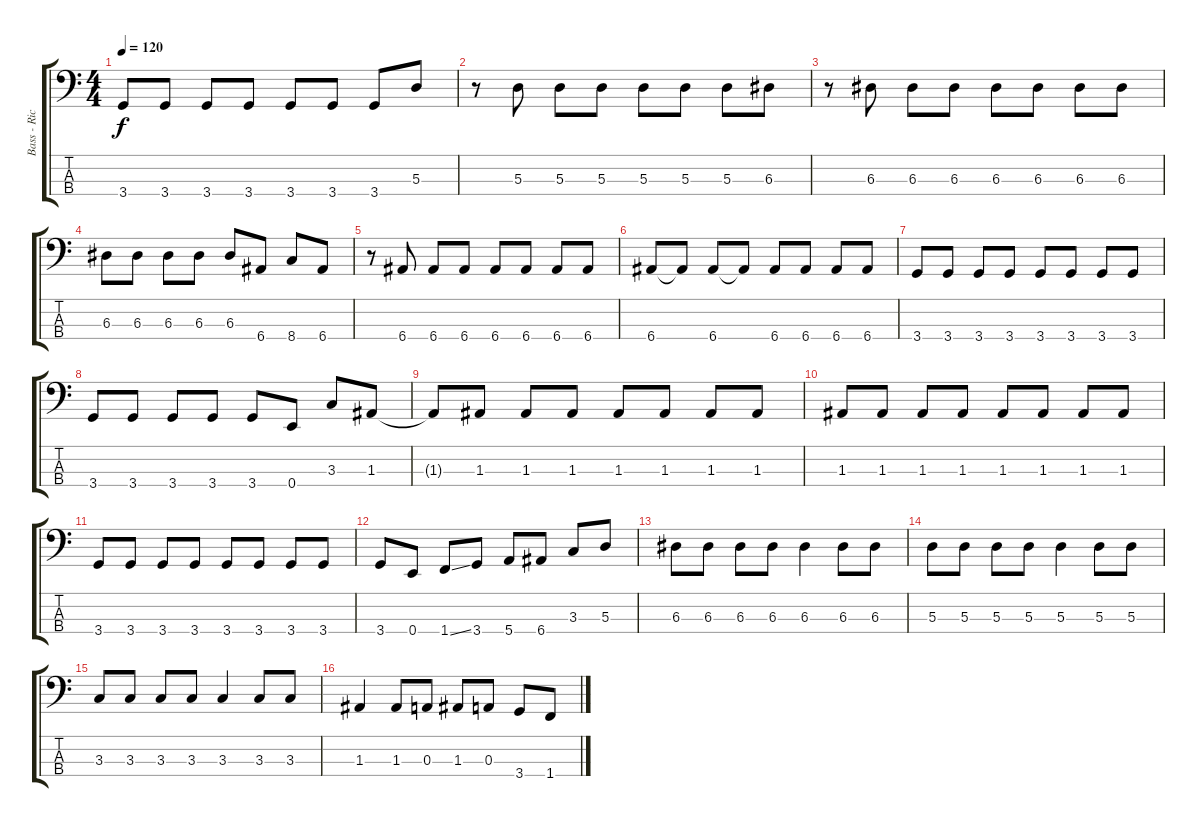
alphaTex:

\track ("Bass - Ricky Phillips" "Bass - Ric") {instrument electricbassfinger}
\staff {score tabs}
\tuning (G2 D2 A1 E1) {hide}
\ts (4 4)
\tempo 120
\clef f4
\ks c
3.4.8{dy f} 3.4.8 3.4.8 3.4.8 3.4.8 3.4.8 3.4.8 5.3.8 |
r.8 5.3.8 5.3.8 5.3.8 5.3.8 5.3.8 5.3.8 6.3.8 |
r.8 6.3.8 6.3.8 6.3.8 6.3.8 6.3.8 6.3.8 6.3.8 |
6.3.8 6.3.8 6.3.8 6.3.8 6.3.8 6.4.8 8.4.8 6.4.8 |
r.8 6.4.8 6.4.8 6.4.8 6.4.8 6.4.8 6.4.8 6.4.8 |
6.4.8 6.4{t}.8 6.4.8 6.4{t}.8 6.4.8 6.4.8 6.4.8 6.4.8 |
3.4.8 3.4.8 3.4.8 3.4.8 3.4.8 3.4.8 3.4.8 3.4.8 |
3.4.8 3.4.8 3.4.8 3.4.8 3.4.8 0.4.8 3.3.8 1.3.8 |
1.3{t}.8 1.3.8 1.3.8 1.3.8 1.3.8 1.3.8 1.3.8 1.3.8 |
1.3.8 1.3.8 1.3.8 1.3.8 1.3.8 1.3.8 1.3.8 1.3.8 |
3.4.8 3.4.8 3.4.8 3.4.8 3.4.8 3.4.8 3.4.8 3.4.8 |
3.4.8 0.4.8 1.4{ss}.8 3.4.8 5.4.8 6.4.8 3.3.8 5.3.8 |
6.3.8 6.3.8 6.3.8 6.3.8 6.3.4 6.3.8 6.3.8 |
5.3.8 5.3.8 5.3.8 5.3.8 5.3.4 5.3.8 5.3.8 |
3.3.8 3.3.8 3.3.8 3.3.8 3.3.4 3.3.8 3.3.8 |
1.3.4 1.3.8 0.3.8 1.3.8 0.3.8 3.4.8 1.4.8
